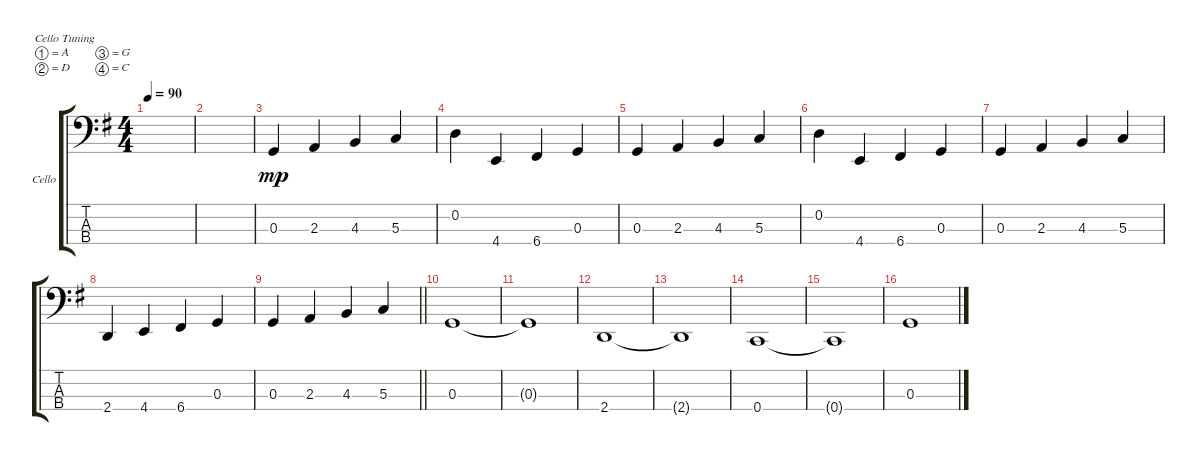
\defaultSystemsLayout 4
\bracketExtendMode groupsimilarinstruments
\firstSystemTrackNameOrientation horizontal
\otherSystemsTrackNameOrientation horizontal
\track ("Cello" "Cello") {instrument cello}
\staff {score tabs}
\tuning (A3 D3 G2 C2)
\ts (4 4)
\tempo 90
\clef f4
\ks g
|
|
0.3.4{dy mp} 2.3.4 4.3.4 5.3.4 |
0.2.4 4.4.4 6.4.4 0.3.4 |
0.3.4 2.3.4 4.3.4 5.3.4 |
0.2.4 4.4.4 6.4.4 0.3.4 |
0.3.4 2.3.4 4.3.4 5.3.4 |
2.4.4 4.4.4 6.4.4 0.3.4 |
\barLineRight lightlight
0.3.4 2.3.4 4.3.4 5.3.4 |
0.3.1 |
0.3{t}.1 |
2.4.1 |
2.4{t}.1 |
0.4.1 |
0.4{t}.1 |
0.3.1
